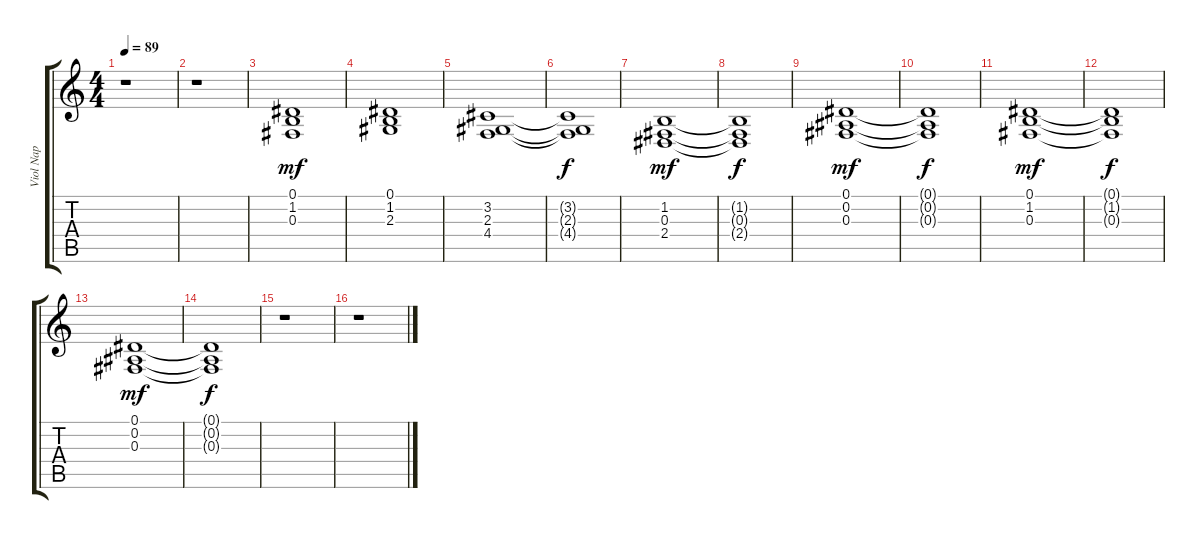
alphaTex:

\track ("Viol Nap" "Viol Nap") {instrument synthstrings1}
\staff {score tabs}
\tuning (Eb4 Bb3 Gb3 Db3 Ab2 Eb2) {hide}
\ts (4 4)
\tempo 89
\clef g2
\ks c
r.1{dy mf} |
r.1 |
(0.1 1.2 0.3).1 |
(0.1 1.2 2.3).1 |
(3.2 2.3 4.4).1 |
(3.2{t} 2.3{t} 4.4{t}).1{dy f} |
(1.2 0.3 2.4).1{dy mf} |
(1.2{t} 0.3{t} 2.4{t}).1{dy f} |
(0.1 0.2 0.3).1{dy mf} |
(0.1{t} 0.2{t} 0.3{t}).1{dy f} |
(0.1 1.2 0.3).1{dy mf} |
(0.1{t} 1.2{t} 0.3{t}).1{dy f} |
(0.1 0.2 0.3).1{dy mf} |
(0.1{t} 0.2{t} 0.3{t}).1{dy f} |
r.1 |
r.1
